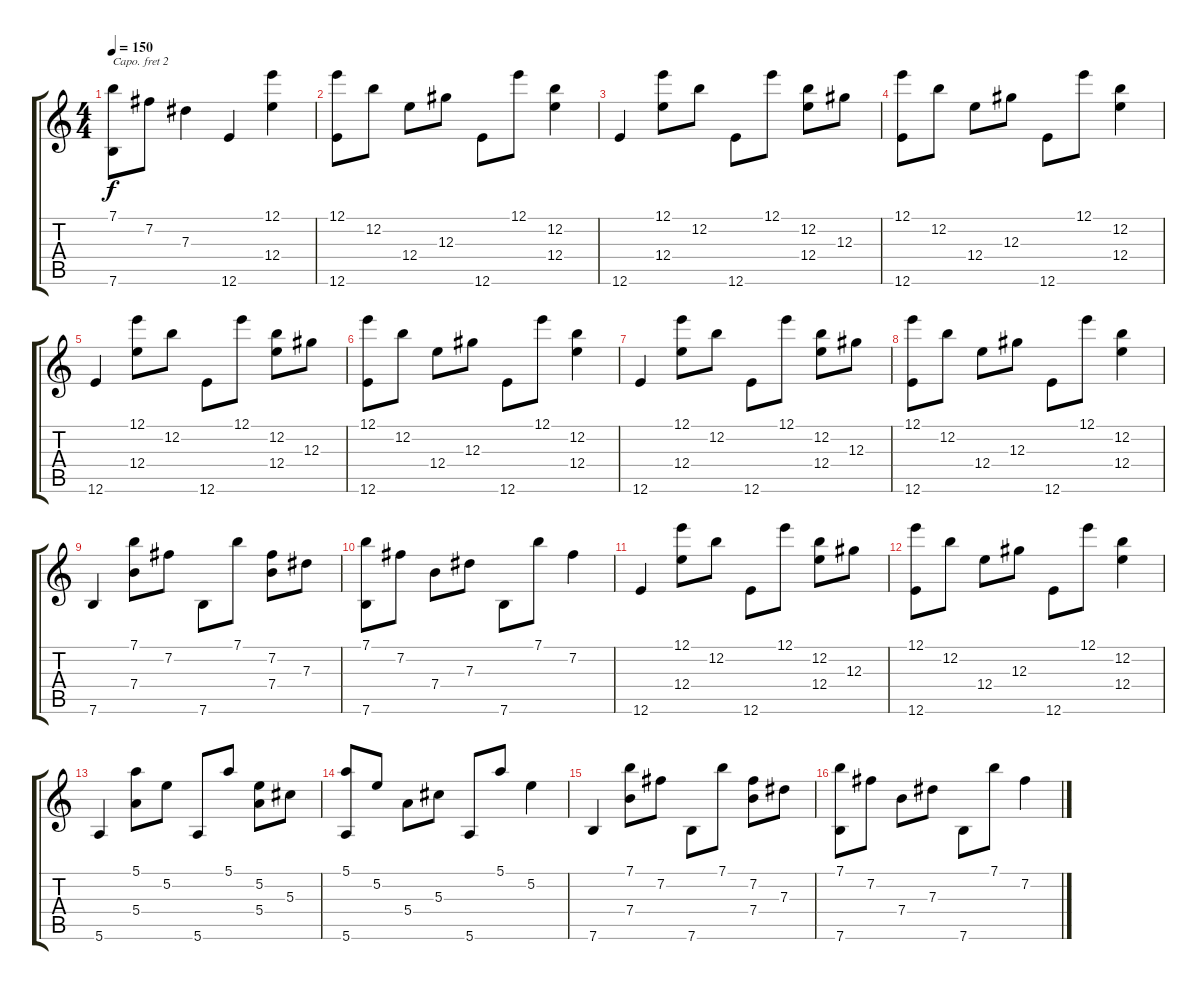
\track "" {instrument acousticguitarsteel}
\staff {score tabs}
\capo 2
\tuning (D4 A3 Gb3 D3 A2 D2) {hide}
\ts (4 4)
\tempo 150
\clef g2
\ks c
(7.1 7.6).8{dy f} 7.2.8 7.3.4 12.6.4 (12.1 12.4).4 |
(12.1 12.6).8 12.2.8 12.4.8 12.3.8 12.6.8 12.1.8 (12.2 12.4).4 |
12.6.4 (12.1 12.4).8 12.2.8 12.6.8 12.1.8 (12.2 12.4).8 12.3.8 |
(12.1 12.6).8 12.2.8 12.4.8 12.3.8 12.6.8 12.1.8 (12.2 12.4).4 |
12.6.4 (12.1 12.4).8 12.2.8 12.6.8 12.1.8 (12.2 12.4).8 12.3.8 |
(12.1 12.6).8 12.2.8 12.4.8 12.3.8 12.6.8 12.1.8 (12.2 12.4).4 |
12.6.4 (12.1 12.4).8 12.2.8 12.6.8 12.1.8 (12.2 12.4).8 12.3.8 |
(12.1 12.6).8 12.2.8 12.4.8 12.3.8 12.6.8 12.1.8 (12.2 12.4).4 |
7.6.4 (7.1 7.4).8 7.2.8 7.6.8 7.1.8 (7.2 7.4).8 7.3.8 |
(7.1 7.6).8 7.2.8 7.4.8 7.3.8 7.6.8 7.1.8 7.2.4 |
12.6.4 (12.1 12.4).8 12.2.8 12.6.8 12.1.8 (12.2 12.4).8 12.3.8 |
(12.1 12.6).8 12.2.8 12.4.8 12.3.8 12.6.8 12.1.8 (12.2 12.4).4 |
5.6.4 (5.1 5.4).8 5.2.8 5.6.8 5.1.8 (5.2 5.4).8 5.3.8 |
(5.1 5.6).8 5.2.8 5.4.8 5.3.8 5.6.8 5.1.8 5.2.4 |
7.6.4 (7.1 7.4).8 7.2.8 7.6.8 7.1.8 (7.2 7.4).8 7.3.8 |
(7.1 7.6).8 7.2.8 7.4.8 7.3.8 7.6.8 7.1.8 7.2.4
